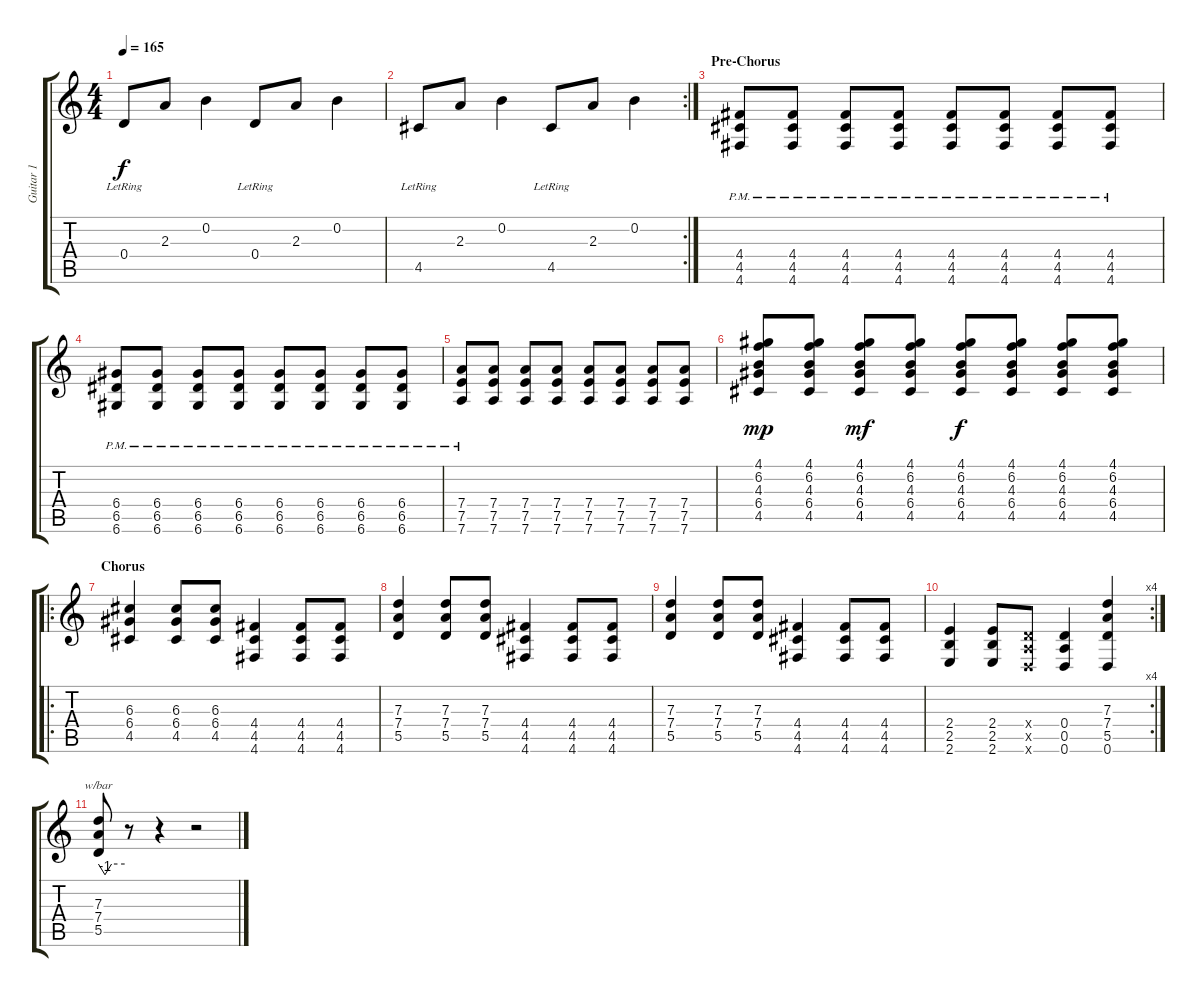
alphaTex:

\track ("Guitar 1" "Guitar 1") {instrument distortionguitar}
\staff {score tabs}
\tuning (E4 B3 G3 D3 A2 D2) {hide}
\ts (4 4)
\tempo 165
\clef g2
\ks c
0.4{lr}.8{dy f} 2.3.8 0.2.4 0.4{lr}.8 2.3.8 0.2.4 |
\rc 2
4.5{lr}.8 2.3.8 0.2.4 4.5{lr}.8 2.3.8 0.2.4 |
\section ("" "Pre-Chorus")
(4.4{pm} 4.5{pm} 4.6).8 (4.4{pm} 4.5{pm} 4.6).8 (4.4{pm} 4.5{pm} 4.6).8 (4.4{pm} 4.5{pm} 4.6).8 (4.4{pm} 4.5{pm} 4.6).8 (4.4{pm} 4.5{pm} 4.6).8 (4.4{pm} 4.5{pm} 4.6).8 (4.4{pm} 4.5{pm} 4.6).8 |
(6.4{pm} 6.5{pm} 6.6).8 (6.4{pm} 6.5{pm} 6.6).8 (6.4{pm} 6.5{pm} 6.6).8 (6.4{pm} 6.5{pm} 6.6).8 (6.4{pm} 6.5{pm} 6.6).8 (6.4{pm} 6.5{pm} 6.6).8 (6.4{pm} 6.5{pm} 6.6).8 (6.4{pm} 6.5{pm} 6.6).8 |
(7.4{pm} 7.5{pm} 7.6).8 (7.4 7.5 7.6).8 (7.4 7.5 7.6).8 (7.4 7.5 7.6).8 (7.4 7.5 7.6).8 (7.4 7.5 7.6).8 (7.4 7.5 7.6).8 (7.4 7.5 7.6).8 |
(4.1 6.2 4.3 6.4 4.5).8{dy mp} (4.1 6.2 4.3 6.4 4.5).8 (4.1 6.2 4.3 6.4 4.5).8{dy mf} (4.1 6.2 4.3 6.4 4.5).8 (4.1 6.2 4.3 6.4 4.5).8{dy f} (4.1 6.2 4.3 6.4 4.5).8 (4.1 6.2 4.3 6.4 4.5).8 (4.1 6.2 4.3 6.4 4.5).8 |
\ro
\section ("" "Chorus")
(6.3 6.4 4.5).4 (6.3 6.4 4.5).8 (6.3 6.4 4.5).8 (4.4 4.5 4.6).4 (4.4 4.5 4.6).8 (4.4 4.5 4.6).8 |
(7.3 7.4 5.5).4 (7.3 7.4 5.5).8 (7.3 7.4 5.5).8 (4.4 4.5 4.6).4 (4.4 4.5 4.6).8 (4.4 4.5 4.6).8 |
(7.3 7.4 5.5).4 (7.3 7.4 5.5).8 (7.3 7.4 5.5).8 (4.4 4.5 4.6).4 (4.4 4.5 4.6).8 (4.4 4.5 4.6).8 |
\rc 4
(2.4 2.5 2.6).4 (2.4 2.5 2.6).8 (0.4{x} 0.5{x} 0.6{x}).8 (0.4 0.5 0.6).4 (7.3 7.4 5.5 0.6).4 |
(7.3 7.4 5.5).8{tbe (custom default 0 0 15 -4 30 0 60 0)} r.8 r.4 r.2
